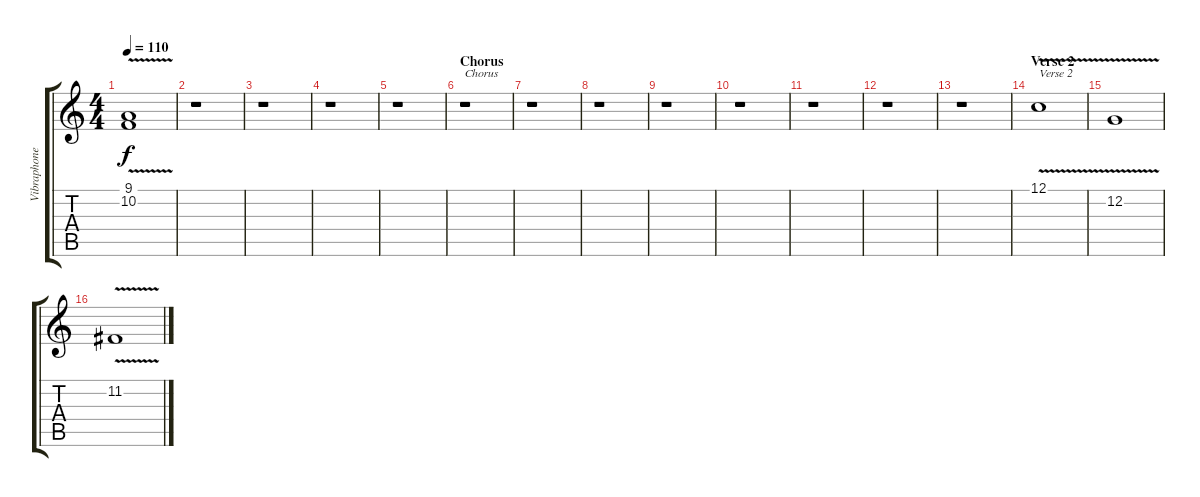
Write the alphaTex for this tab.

\track ("Vibraphone" "Vibraphone") {instrument vibraphone}
\staff {score tabs}
\tuning (C4 G3 Eb3 Bb2 F2 C2) {hide}
\ts (4 4)
\tempo 110
\clef g2
\ks c
(9.1{v} 10.2{v}).1{dy f} |
r.1 |
r.1 |
r.1 |
r.1 |
\section ("" "Chorus")
r.1{txt "Chorus"} |
r.1 |
r.1 |
r.1 |
r.1 |
r.1 |
r.1 |
r.1 |
\section ("" "Verse 2")
12.1{v}.1{txt "Verse 2"} |
12.2{v}.1 |
11.2{v}.1
